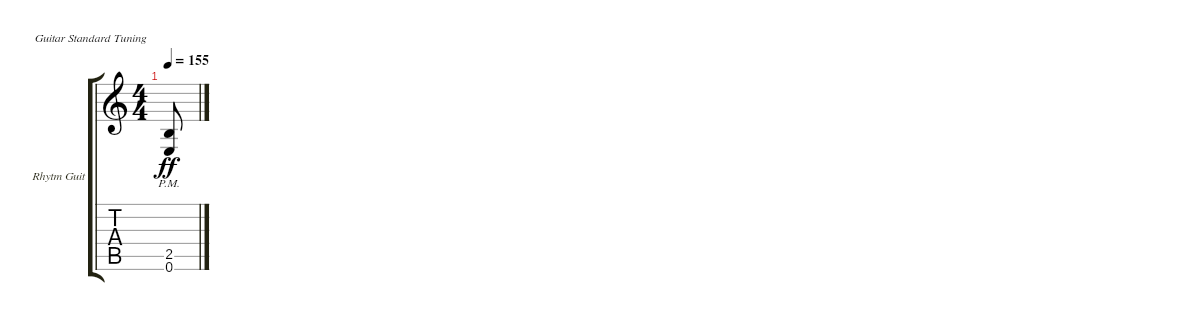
\defaultSystemsLayout 4
\bracketExtendMode groupsimilarinstruments
\firstSystemTrackNameOrientation horizontal
\otherSystemsTrackNameOrientation horizontal
\track ("Rhytm Guitar Left (Overdrive)" "Rhytm Guit") {instrument distortionguitar}
\staff {score tabs}
\tuning (E4 B3 G3 D3 A2 E2)
\ts (4 4)
\tempo 155
\clef g2
\ks c
(0.6{pm} 2.5{pm}).8{dy ff}
